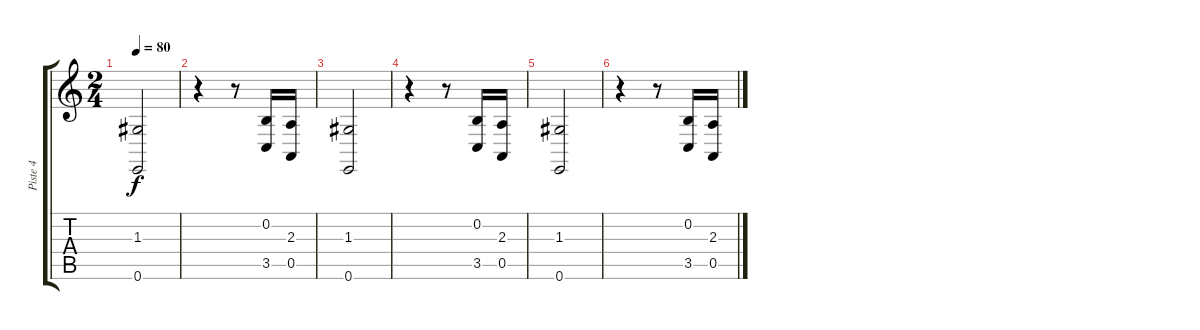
\track ("Piste 4" "Piste 4") {instrument taikodrum}
\staff {score tabs}
\tuning (E4 B3 G3 D3 A2 E2) {hide}
\ts (2 4)
\tempo 80
\clef g2
\ks c
(1.3 0.6).2{dy f} |
r.4 r.8 (0.2 3.5).16 (2.3 0.5).16 |
(1.3 0.6).2 |
r.4 r.8 (0.2 3.5).16 (2.3 0.5).16 |
(1.3 0.6).2 |
r.4 r.8 (0.2 3.5).16 (2.3 0.5).16
